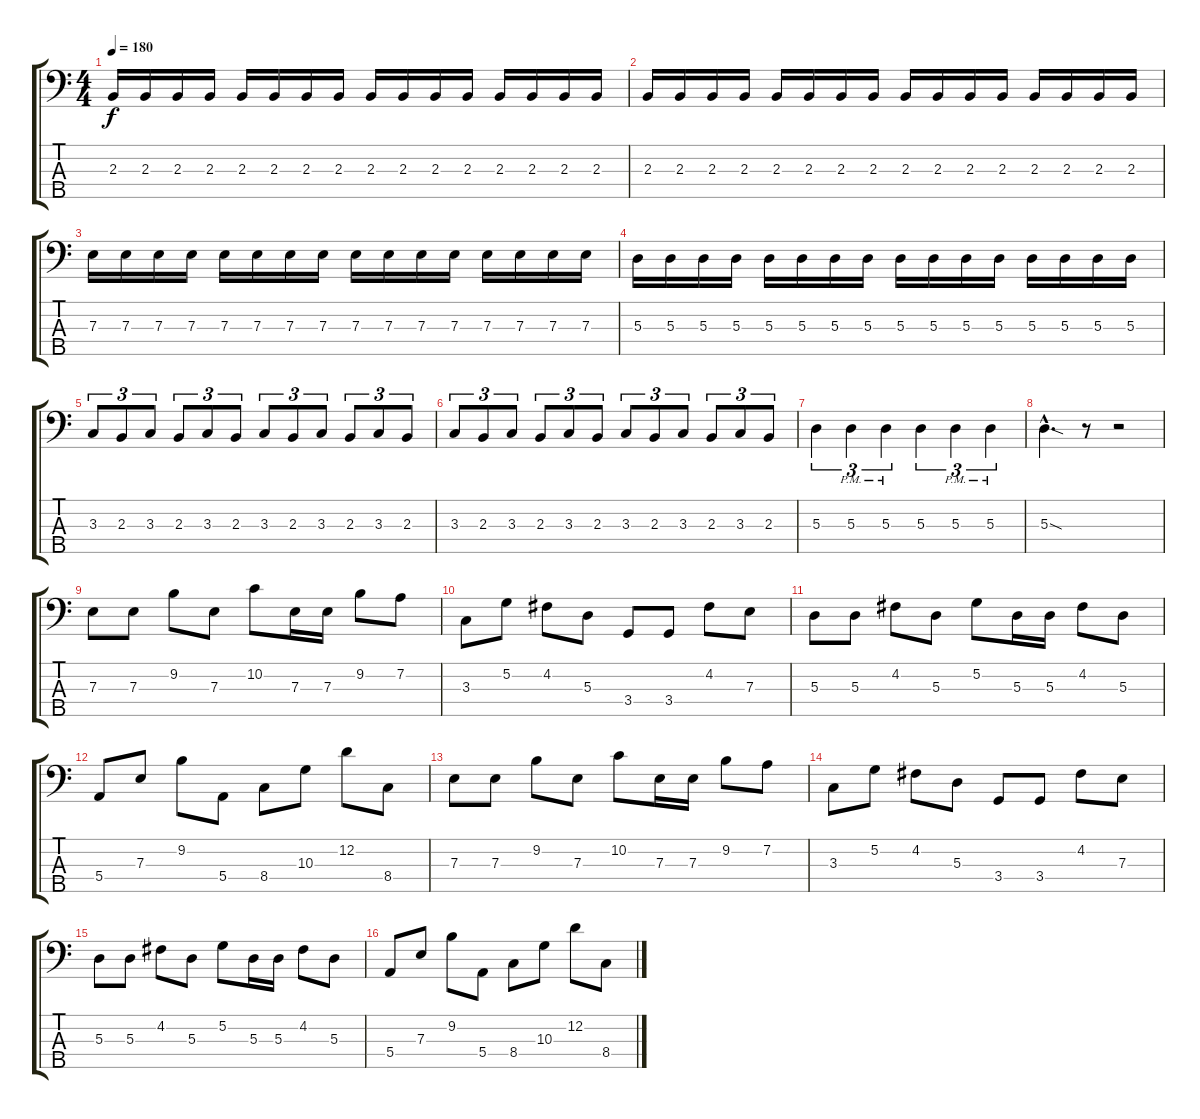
\track "" {instrument electricbassfinger}
\staff {score tabs}
\tuning (G2 D2 A1 E1 B0) {hide}
\ts (4 4)
\tempo 180
\clef f4
\ks c
2.3.16{dy f} 2.3.16 2.3.16 2.3.16 2.3.16 2.3.16 2.3.16 2.3.16 2.3.16 2.3.16 2.3.16 2.3.16 2.3.16 2.3.16 2.3.16 2.3.16 |
2.3.16 2.3.16 2.3.16 2.3.16 2.3.16 2.3.16 2.3.16 2.3.16 2.3.16 2.3.16 2.3.16 2.3.16 2.3.16 2.3.16 2.3.16 2.3.16 |
7.3.16 7.3.16 7.3.16 7.3.16 7.3.16 7.3.16 7.3.16 7.3.16 7.3.16 7.3.16 7.3.16 7.3.16 7.3.16 7.3.16 7.3.16 7.3.16 |
5.3.16 5.3.16 5.3.16 5.3.16 5.3.16 5.3.16 5.3.16 5.3.16 5.3.16 5.3.16 5.3.16 5.3.16 5.3.16 5.3.16 5.3.16 5.3.16 |
3.3.8{tu (3 2)} 2.3.8{tu (3 2)} 3.3.8{tu (3 2)} 2.3.8{tu (3 2)} 3.3.8{tu (3 2)} 2.3.8{tu (3 2)} 3.3.8{tu (3 2)} 2.3.8{tu (3 2)} 3.3.8{tu (3 2)} 2.3.8{tu (3 2)} 3.3.8{tu (3 2)} 2.3.8{tu (3 2)} |
3.3.8{tu (3 2)} 2.3.8{tu (3 2)} 3.3.8{tu (3 2)} 2.3.8{tu (3 2)} 3.3.8{tu (3 2)} 2.3.8{tu (3 2)} 3.3.8{tu (3 2)} 2.3.8{tu (3 2)} 3.3.8{tu (3 2)} 2.3.8{tu (3 2)} 3.3.8{tu (3 2)} 2.3.8{tu (3 2)} |
5.3.4{tu (3 2)} 5.3{pm}.4{tu (3 2)} 5.3{pm}.4{tu (3 2)} 5.3.4{tu (3 2)} 5.3{pm}.4{tu (3 2)} 5.3{pm}.4{tu (3 2)} |
5.3{sod hac}.4{d} r.8 r.2 |
7.3.8 7.3.8 9.2.8 7.3.8 10.2.8 7.3.16 7.3.16 9.2.8 7.2.8 |
3.3.8 5.2.8 4.2.8 5.3.8 3.4.8 3.4.8 4.2.8 7.3.8 |
5.3.8 5.3.8 4.2.8 5.3.8 5.2.8 5.3.16 5.3.16 4.2.8 5.3.8 |
5.4.8 7.3.8 9.2.8 5.4.8 8.4.8 10.3.8 12.2.8 8.4.8 |
7.3.8 7.3.8 9.2.8 7.3.8 10.2.8 7.3.16 7.3.16 9.2.8 7.2.8 |
3.3.8 5.2.8 4.2.8 5.3.8 3.4.8 3.4.8 4.2.8 7.3.8 |
5.3.8 5.3.8 4.2.8 5.3.8 5.2.8 5.3.16 5.3.16 4.2.8 5.3.8 |
5.4.8 7.3.8 9.2.8 5.4.8 8.4.8 10.3.8 12.2.8 8.4.8
